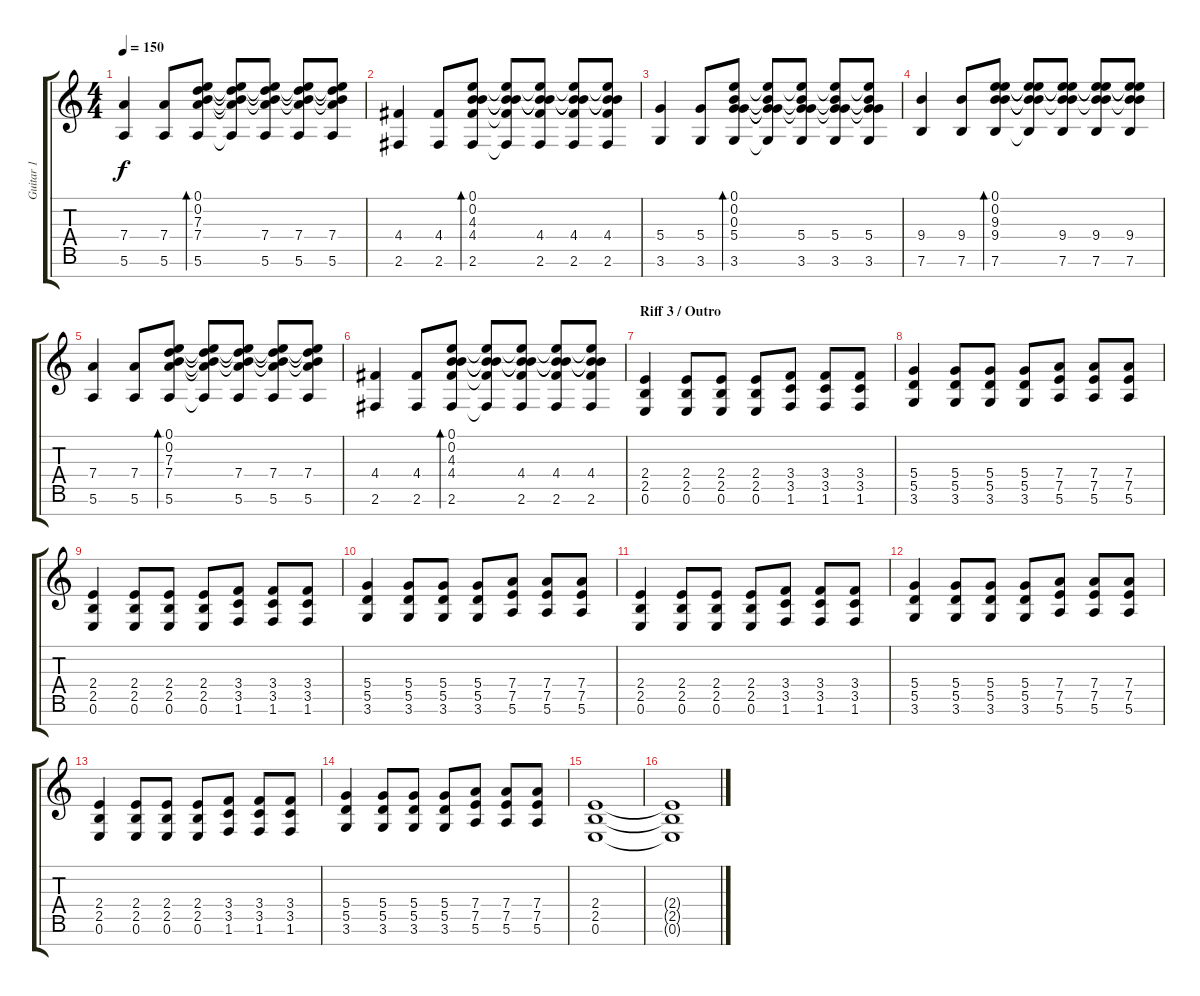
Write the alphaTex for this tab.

\track ("Guitar 1" "Guitar 1") {instrument distortionguitar}
\staff {score tabs}
\tuning (E4 B3 G3 D3 A2 E2 B1) {hide}
\ts (4 4)
\tempo 150
\clef g2
\ks c
(7.4 5.6).4{dy f} (7.4 5.6).8 (0.1 0.2 7.3 7.4 5.6).8{bd 120} (0.1{t} 0.2{t} 7.3{t} 7.4{t} 5.6{t}).8 (0.1{t} 0.2{t} 7.3{t} 7.4 5.6).8 (0.1{t} 0.2{t} 7.3{t} 7.4 5.6).8 (0.1{t} 0.2{t} 7.3{t} 7.4 5.6).8 |
(4.4 2.6).4 (4.4 2.6).8 (0.1 0.2 4.3 4.4 2.6).8{bd 120} (0.1{t} 0.2{t} 4.3{t} 4.4{t} 2.6{t}).8 (0.1{t} 0.2{t} 4.3{t} 4.4 2.6).8 (0.1{t} 0.2{t} 4.3{t} 4.4 2.6).8 (0.1{t} 0.2{t} 4.3{t} 4.4 2.6).8 |
(5.4 3.6).4 (5.4 3.6).8 (0.1 0.2 0.3 5.4 3.6).8{bd 120} (0.1{t} 0.2{t} 0.3{t} 5.4{t} 3.6{t}).8 (0.1{t} 0.2{t} 0.3{t} 5.4 3.6).8 (0.1{t} 0.2{t} 0.3{t} 5.4 3.6).8 (0.1{t} 0.2{t} 0.3{t} 5.4 3.6).8 |
(9.4 7.6).4 (9.4 7.6).8 (0.1 0.2 9.3 9.4 7.6).8{bd 120} (0.1{t} 0.2{t} 9.3{t} 9.4{t} 7.6{t}).8 (0.1{t} 0.2{t} 9.3{t} 9.4 7.6).8 (0.1{t} 0.2{t} 9.3{t} 9.4 7.6).8 (0.1{t} 0.2{t} 9.3{t} 9.4 7.6).8 |
(7.4 5.6).4 (7.4 5.6).8 (0.1 0.2 7.3 7.4 5.6).8{bd 120} (0.1{t} 0.2{t} 7.3{t} 7.4{t} 5.6{t}).8 (0.1{t} 0.2{t} 7.3{t} 7.4 5.6).8 (0.1{t} 0.2{t} 7.3{t} 7.4 5.6).8 (0.1{t} 0.2{t} 7.3{t} 7.4 5.6).8 |
(4.4 2.6).4 (4.4 2.6).8 (0.1 0.2 4.3 4.4 2.6).8{bd 120} (0.1{t} 0.2{t} 4.3{t} 4.4{t} 2.6{t}).8 (0.1{t} 0.2{t} 4.3{t} 4.4 2.6).8 (0.1{t} 0.2{t} 4.3{t} 4.4 2.6).8 (0.1{t} 0.2{t} 4.3{t} 4.4 2.6).8 |
\section ("" "Riff 3 / Outro")
(2.4 2.5 0.6).4 (2.4 2.5 0.6).8 (2.4 2.5 0.6).8 (2.4 2.5 0.6).8 (3.4 3.5 1.6).8 (3.4 3.5 1.6).8 (3.4 3.5 1.6).8 |
(5.4 5.5 3.6).4 (5.4 5.5 3.6).8 (5.4 5.5 3.6).8 (5.4 5.5 3.6).8 (7.4 7.5 5.6).8 (7.4 7.5 5.6).8 (7.4 7.5 5.6).8 |
(2.4 2.5 0.6).4 (2.4 2.5 0.6).8 (2.4 2.5 0.6).8 (2.4 2.5 0.6).8 (3.4 3.5 1.6).8 (3.4 3.5 1.6).8 (3.4 3.5 1.6).8 |
(5.4 5.5 3.6).4 (5.4 5.5 3.6).8 (5.4 5.5 3.6).8 (5.4 5.5 3.6).8 (7.4 7.5 5.6).8 (7.4 7.5 5.6).8 (7.4 7.5 5.6).8 |
(2.4 2.5 0.6).4 (2.4 2.5 0.6).8 (2.4 2.5 0.6).8 (2.4 2.5 0.6).8 (3.4 3.5 1.6).8 (3.4 3.5 1.6).8 (3.4 3.5 1.6).8 |
(5.4 5.5 3.6).4 (5.4 5.5 3.6).8 (5.4 5.5 3.6).8 (5.4 5.5 3.6).8 (7.4 7.5 5.6).8 (7.4 7.5 5.6).8 (7.4 7.5 5.6).8 |
(2.4 2.5 0.6).4 (2.4 2.5 0.6).8 (2.4 2.5 0.6).8 (2.4 2.5 0.6).8 (3.4 3.5 1.6).8 (3.4 3.5 1.6).8 (3.4 3.5 1.6).8 |
(5.4 5.5 3.6).4 (5.4 5.5 3.6).8 (5.4 5.5 3.6).8 (5.4 5.5 3.6).8 (7.4 7.5 5.6).8 (7.4 7.5 5.6).8 (7.4 7.5 5.6).8 |
(2.4 2.5 0.6).1 |
(2.4{t} 2.5{t} 0.6{t}).1
